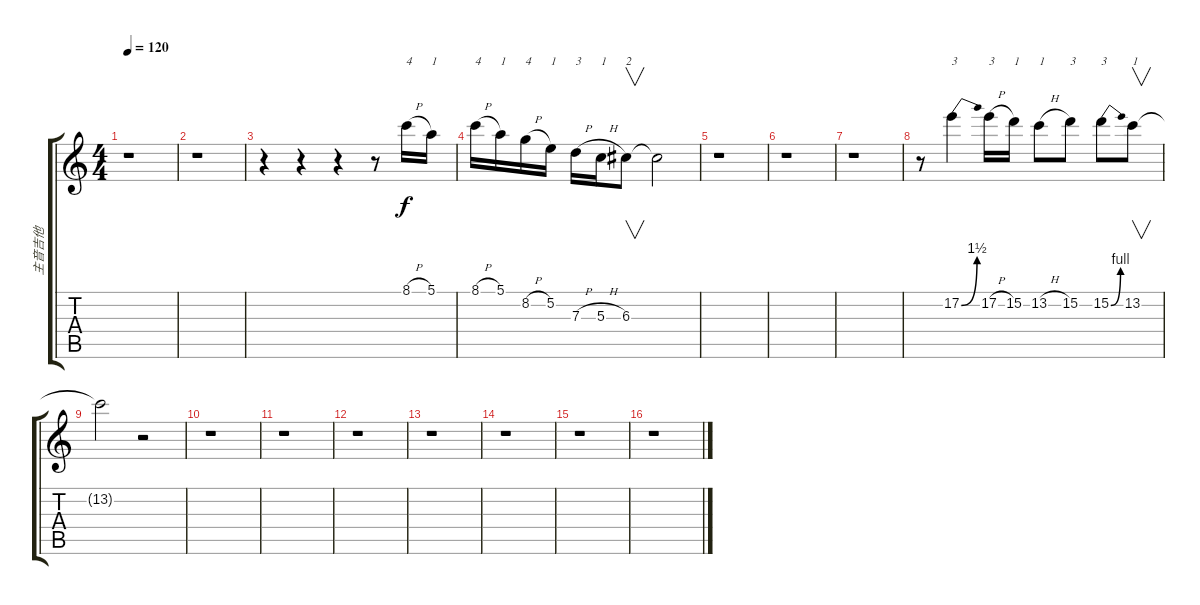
\track ("主音吉他" "主音吉他") {instrument distortionguitar}
\staff {score tabs}
\tuning (E4 B3 G3 D3 A2 E2) {hide}
\ts (4 4)
\tempo 120
\clef g2
\ks c
r.1{dy f} |
r.1 |
r.4 r.4 r.4 r.8 8.1{h}.16{txt "4"} 5.1.16{txt "1"} |
8.1{h}.16{txt "4"} 5.1.16{txt "1"} 8.2{h}.16{txt "4"} 5.2.16{txt "1"} 7.3{h}.16{txt "3"} 5.3{h}.16{txt "1"} 6.3.8{v txt "2"} 6.3{t}.2 |
r.1 |
r.1 |
r.1 |
r.8 17.2{be (bend 0 0 60 6)}.4{txt "3"} 17.2{h}.16{txt "3"} 15.2.16{txt "1"} 13.2{h}.8{txt "1"} 15.2.8{txt "3"} 15.2{be (bend 0 0 60 4)}.8{txt "3"} 13.2.8{v txt "1"} |
13.2{t}.2 r.2 |
r.1 |
r.1 |
r.1 |
r.1 |
r.1 |
r.1 |
r.1
